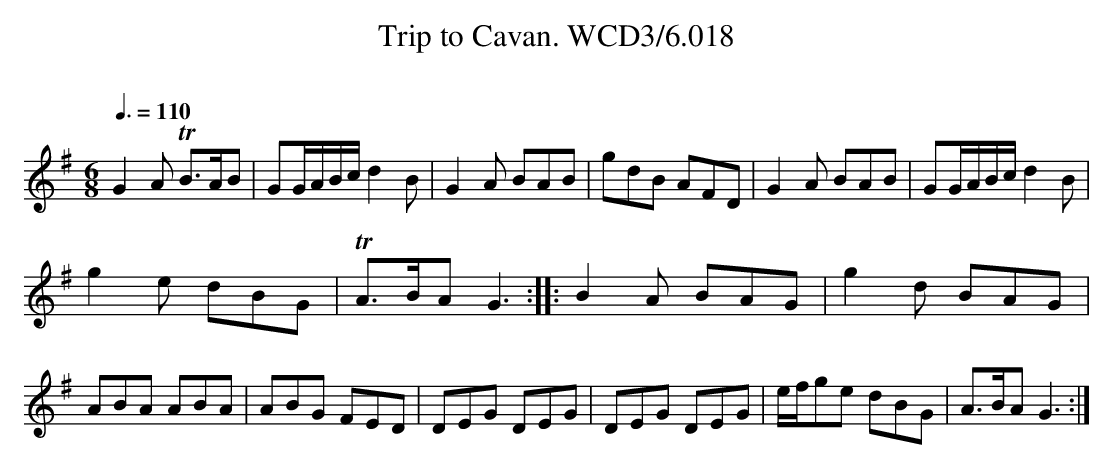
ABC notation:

X:1
T:Trip to Cavan. WCD3/6.018
O:
M:6/8
L:1/8
Q:3/8=110
K:G
G2 A TB>AB|GG/A/B/c/ d2 B|G2 A BAB|gdB AFD|G2 A BAB|GG/A/B/c/ d2 B|
g2 e dBG|TA>BA G3::B2 A BAG|g2 d BAG|
ABA ABA|ABG FED|DEG DEG|DEG DEG|e/f/ge dBG|A>BA G3:|
